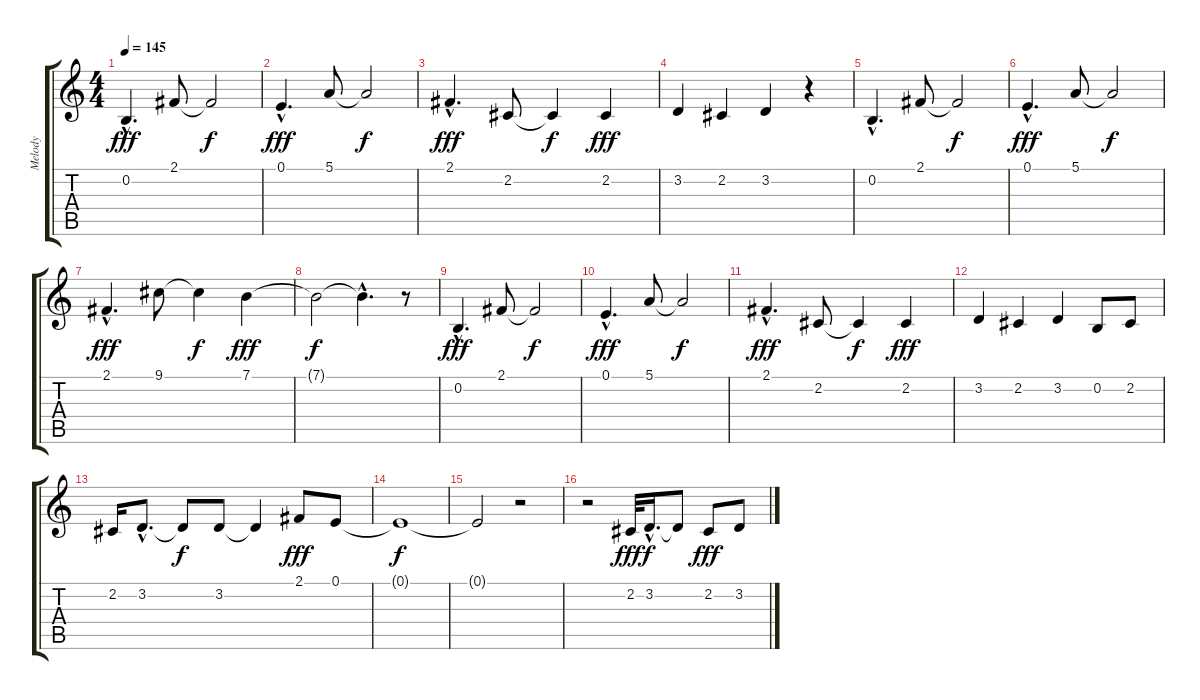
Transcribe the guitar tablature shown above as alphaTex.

\track ("Melody" "Melody") {instrument acousticgrandpiano}
\staff {score tabs}
\tuning (E4 B3 G3 D3 A2 E2) {hide}
\ts (4 4)
\tempo 145
\clef g2
\ks c
0.2{hac}.4{d dy fff} 2.1.8 2.1{t}.2{dy f} |
0.1{hac}.4{d dy fff} 5.1.8 5.1{t}.2{dy f} |
2.1{hac}.4{d dy fff} 2.2.8 2.2{t}.4{dy f} 2.2.4{dy fff} |
3.2.4 2.2.4 3.2.4 r.4 |
0.2{hac}.4{d} 2.1.8 2.1{t}.2{dy f} |
0.1{hac}.4{d dy fff} 5.1.8 5.1{t}.2{dy f} |
2.1{hac}.4{d dy fff} 9.1.8 9.1{t}.4{dy f} 7.1.4{dy fff} |
7.1{t}.2{dy f} 7.1{hac t}.4{d} r.8 |
0.2{hac}.4{d dy fff} 2.1.8 2.1{t}.2{dy f} |
0.1{hac}.4{d dy fff} 5.1.8 5.1{t}.2{dy f} |
2.1{hac}.4{d dy fff} 2.2.8 2.2{t}.4{dy f} 2.2.4{dy fff} |
3.2.4 2.2.4 3.2.4 0.2.8 2.2.8 |
2.2.16 3.2{hac}.8{d} 3.2{t}.8{dy f} 3.2.8 3.2{t}.4 2.1.8{dy fff} 0.1.8 |
0.1{t}.1{dy f} |
0.1{t}.2 r.2 |
r.2 2.2.32{dy fff} 3.2{hac}.16{d dy f} 3.2{t}.8 2.2.8{dy fff} 3.2.8
